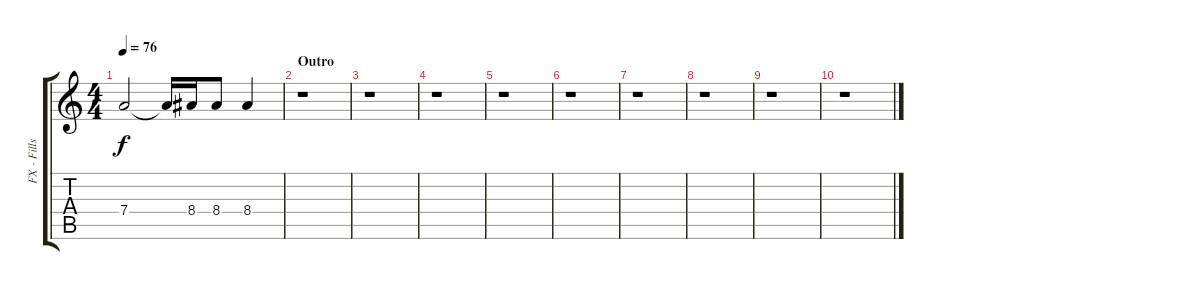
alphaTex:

\track ("FX - Fills Guitar" "FX - Fills") {instrument overdrivenguitar}
\staff {score tabs}
\tuning (E4 B3 G3 D3 A2 D2) {hide}
\ts (4 4)
\tempo 76
\clef g2
\ks c
7.4.2{dy f} 7.4{t}.16 8.4.16 8.4.8 8.4.4 |
\section ("" "Outro")
r.1 |
r.1 |
r.1 |
r.1 |
r.1 |
r.1 |
r.1 |
r.1 |
r.1
